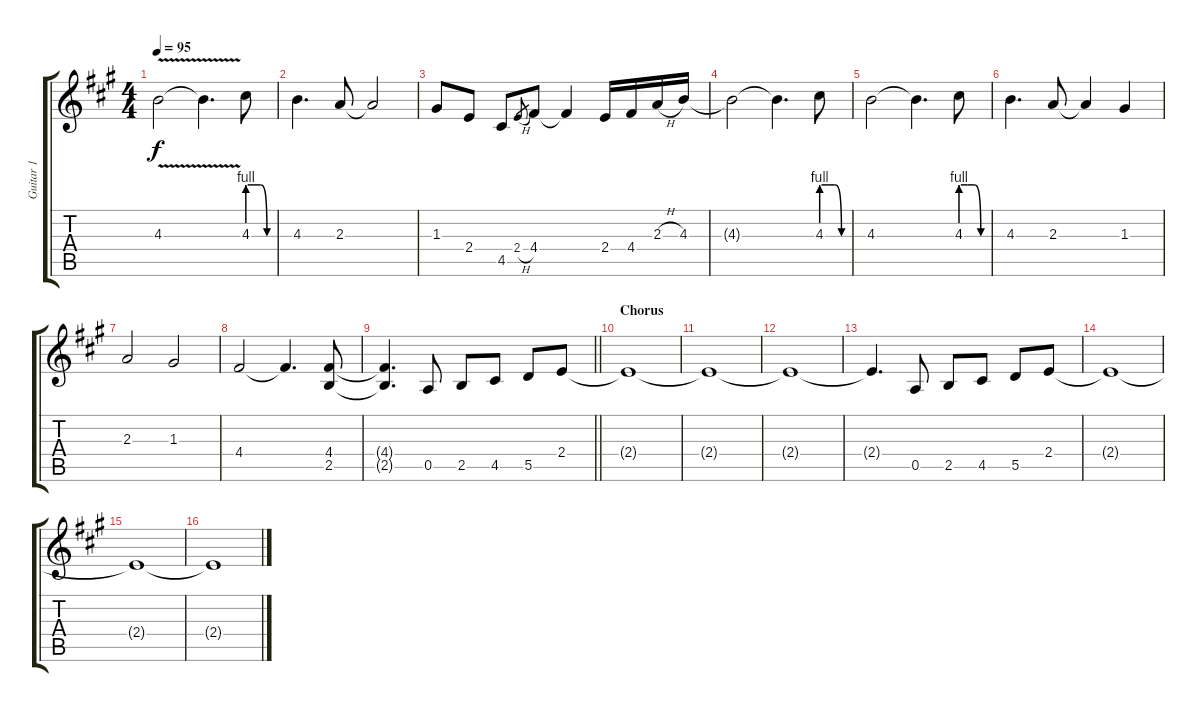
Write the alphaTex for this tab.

\track ("Guitar 1" "Guitar 1") {instrument distortionguitar}
\staff {score tabs}
\tuning (E4 B3 G3 D3 A2 E2) {hide}
\ts (4 4)
\tempo 95
\clef g2
\ks a
4.3{v}.2{dy f} 4.3{t}.4{d} 4.3{be (custom 0 4 15 4 30 4 45 0 60 0)}.8 |
4.3.4{d} 2.3.8 2.3{t}.2 |
1.3.8 2.4.8 4.5.8 2.4{h}.8{gr} 4.4.8 4.4{t}.4 2.4.16 4.4.16 2.3{h}.16 4.3.16 |
4.3{t}.2 4.3{t}.4{d} 4.3{be (custom 0 4 15 4 30 4 45 0 60 0)}.8 |
4.3.2 4.3{t}.4{d} 4.3{be (custom 0 4 15 4 30 4 45 0 60 0)}.8 |
4.3.4{d} 2.3.8 2.3{t}.4 1.3.4 |
2.3.2 1.3.2 |
4.4.2 4.4{t}.4{d} (4.4 2.5).8 |
\barLineRight lightlight
(4.4{t} 2.5{t}).4{d} 0.5.8 2.5.8 4.5.8 5.5.8 2.4.8 |
\section ("" "Chorus")
2.4{t}.1 |
2.4{t}.1 |
2.4{t}.1 |
2.4{t}.4{d} 0.5.8 2.5.8 4.5.8 5.5.8 2.4.8 |
2.4{t}.1 |
2.4{t}.1 |
2.4{t}.1
